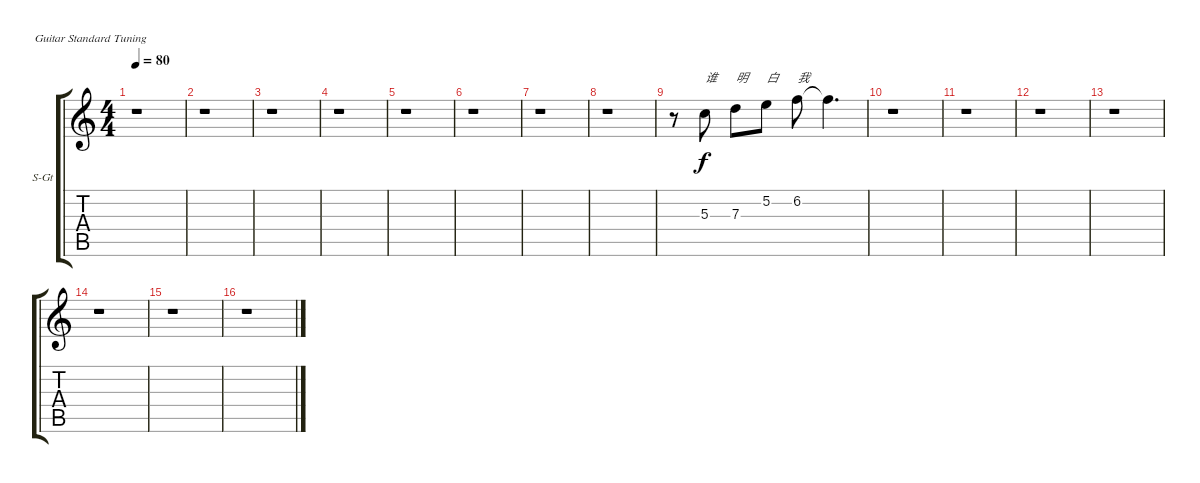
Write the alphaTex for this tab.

\bracketExtendMode groupsimilarinstruments
\firstSystemTrackNameOrientation horizontal
\otherSystemsTrackNameOrientation horizontal
\track ("和声 (贯中+家强+世荣)" "S-Gt") {instrument synthvoice}
\staff {score tabs}
\tuning (E4 B3 G3 D3 A2 E2)
\displaytranspose 12
\ts (4 4)
\tempo 80
\clef g2
\ks c
r.1{dy f} |
r.1 |
r.1 |
r.1 |
r.1 |
r.1 |
r.1 |
r.1 |
r.8 5.3.8{txt "谁"} 7.3.8{txt "明"} 5.2.8{txt "白"} 6.2.8{txt "我"} 6.2{t}.4{d} |
r.1 |
r.1 |
r.1 |
r.1 |
r.1 |
r.1 |
r.1
